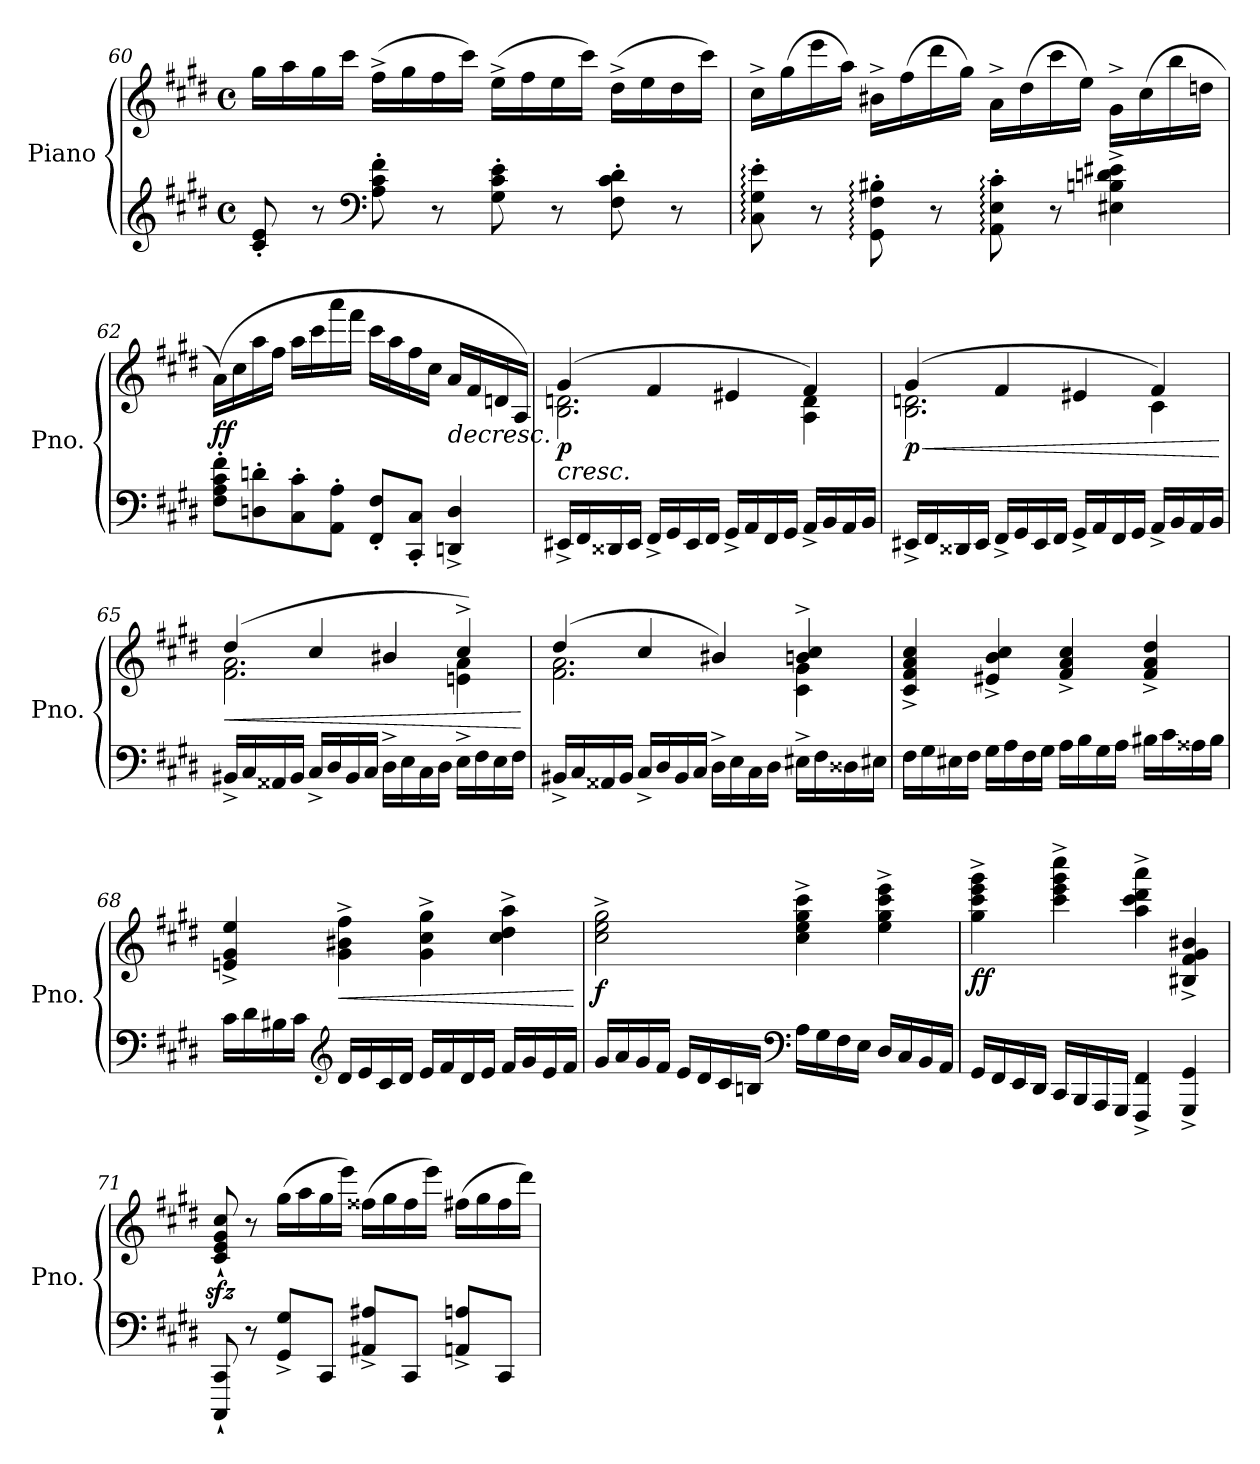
**kern	**kern	**dynam
*part1	*part1	*part1
*staff2	*staff1	*staff1/2
*I"Piano	*	*
*I'Pno.	*	*
!!LO:LB:g=z
*clefG2	*clefG2	*
*k[f#c#g#d#]	*k[f#c#g#d#]	*
*M4/4	*M4/4	*
*met(c)	*met(c)	*
=60	=60	=60
8c#/' 8e/'	16gg#\LL	.
.	16aa\	.
8r	16gg#\	.
.	16ccc#\JJ	.
*clefF4	*	*
8A\' 8c#\' 8f#\'	(>16ff#^\LL	.
.	16gg#\	.
8r	16ff#\	.
.	16ccc#\JJ)	.
8G#\' 8c#\' 8e\'	(>16ee^\LL	.
.	16ff#\	.
8r	16ee\	.
.	16ccc#\JJ)	.
8F#\' 8c#\' 8d#\'	(>16dd#^\LL	.
.	16ee\	.
8r	16dd#\	.
.	16ccc#\JJ)	.
=61	=61	=61
8C#\:' 8G#\:' 8e\:'	16cc#^\LL	.
.	(>16gg#\	.
8r	16eee\	.
.	16aa\JJ)	.
8GG#\:' 8F#\:' 8B#X\:'	16b#X^\LL	.
.	(>16ff#\	.
8r	16ddd#\	.
.	16gg#\JJ)	.
8AA\:' 8E\:' 8c#\:'	16a^\LL	.
.	(>16dd#\	.
8r	16ccc#\	.
.	16ee\JJ)	.
4E#X\^ 4Bn\^ 4dn\^ 4e#X\^	16g#^\LL	.
.	(>16cc#\	.
.	16bb\	.
.	16ddn\JJ	.
!!LO:PB:g=z
=62	=62	=62
!	!	!LO:DY:b
8F#\' 8A\' 8c#\' 8f#\'L	(>16a\LL)	ff
.	16cc#\	.
8Dn\' 8dn\'	16aa\	.
.	16ff#\JJ	.
8C#\' 8c#\'	16aa\LL	.
.	16ccc#\	.
8AA\' 8A\'J	16aaa\	.
.	16fff#\JJ	.
8FF#/' 8F#/'L	16ccc#\LL	.
.	16aa\	.
8CC#/' 8C#/'J	16ff#\	.
.	16cc#\JJ	.
!	!	!LO:HP:b
4DDn/^ 4D/^	16a/LL	>
.	16f#/	.
.	16dn/	.
.	16A/JJ)	.
=63	=63	=63
!	!	!LO:HP:b
*	*^	*
!	!	!	!LO:DY:n=1:b
16EE#X^/LL	(>4g#/	2.B\ 2.dn\	< p
16FF#/	.	.	.
16DD##X/	.	.	.
16EE#/JJ	.	.	.
16FF#^/LL	4f#/	.	.
16GG#/	.	.	.
16EE#/	.	.	.
16FF#/JJ	.	.	.
16GG#^/LL	4e#X/	.	.
16AA/	.	.	.
16FF#/	.	.	.
16GG#/JJ	.	.	.
16AA^/LL	4f#/)	4A\ 4d\	.
16BB/	.	.	.
16AA/	.	.	.
16BB/JJ	.	.	.
*	*v	*v	*
.	.	]
!!LO:LB:g=z
=64	=64	=64
!	!	!LO:HP:b
*	*^	*
!	!	!	!LO:DY:n=1:b
16EE#X^/LL	(>4g#/	2.B\ 2.dn\	< p
16FF#/	.	.	.
16DD##X/	.	.	.
16EE#/JJ	.	.	.
16FF#^/LL	4f#/	.	.
16GG#/	.	.	.
16EE#/	.	.	.
16FF#/JJ	.	.	.
16GG#^/LL	4e#X/	.	.
16AA/	.	.	.
16FF#/	.	.	.
16GG#/JJ	.	.	.
16AA^/LL	4f#/)	4c#\	.
16BB/	.	.	.
16AA/	.	.	.
16BB/JJ	.	.	.
*	*v	*v	*
.	.	[
=65	=65	=65
!	!	!LO:HP:b
*	*^	*
16BB#X^/LL	(>4dd#/	2.f#\ 2.a\	<
16C#/	.	.	.
16AA##X/	.	.	.
16BB#/JJ	.	.	.
16C#^/LL	4cc#/	.	.
16D#/	.	.	.
16BB#/	.	.	.
16C#/JJ	.	.	.
16D#^\LL	4b#X/	.	.
16E\	.	.	.
16C#\	.	.	.
16D#\JJ	.	.	.
16E^\LL	4cc#^/)	4en\ 4a\	.
16F#\	.	.	.
16E\	.	.	.
16F#\JJ	.	.	.
*	*v	*v	*
.	.	[
!!LO:LB:g=z
=66	=66	=66
*	*^	*
16BB#X^/LL	(>4dd#/	2.f#\ 2.a\	.
16C#/	.	.	.
16AA##X/	.	.	.
16BB#/JJ	.	.	.
16C#^/LL	4cc#/	.	.
16D#/	.	.	.
16BB#/	.	.	.
16C#/JJ	.	.	.
16D#^\LL	4b#X/)	.	.
16E\	.	.	.
16C#\	.	.	.
16D#\JJ	.	.	.
16E#X^\LL	4bn/^ 4cc#/^	4c#\ 4g#\	.
16F#\	.	.	.
16D##X\	.	.	.
16E#X\JJ	.	.	.
*	*v	*v	*
=67	=67	=67
16F#\LL	4c#/^ 4f#/^ 4a/^ 4cc#/^	.
16G#\	.	.
16E#X\	.	.
16F#\JJ	.	.
16G#\LL	4e#X/^ 4b/^ 4cc#/^	.
16A\	.	.
16F#\	.	.
16G#\JJ	.	.
16A\LL	4f#/^ 4a/^ 4cc#/^	.
16B\	.	.
16G#\	.	.
16A\JJ	.	.
16B#X\LL	4f#/^ 4a/^ 4dd#/^	.
16c#\	.	.
16A##X\	.	.
16B#\JJ	.	.
!!LO:LB:g=z
=68	=68	=68
16c#\LL	4en/^ 4g#/^ 4ee/^	.
16d#\	.	.
16B#X\	.	.
16c#\JJ	.	.
*clefG2	*	*
!	!	!LO:HP:b
16d#/LL	4g#\^ 4b#X\^ 4ff#\^	<
16e/	.	.
16c#/	.	.
16d#/JJ	.	.
16e/LL	4g#\^ 4cc#\^ 4gg#\^	.
16f#/	.	.
16d#/	.	.
16e/JJ	.	.
16f#/LL	4cc#\^ 4dd#\^ 4aa\^	.
16g#/	.	.
16e/	.	.
16f#/JJ	.	.
.	.	[
=69	=69	=69
!	!	!LO:DY:b
16g#/LL	2cc#\^ 2ee\^ 2gg#\^	f
16a/	.	.
16g#/	.	.
16f#/JJ	.	.
16e/LL	.	.
16d#/	.	.
16c#/	.	.
16Bn/JJ	.	.
*clefF4	*	*
16A\LL	4cc#\^ 4ee\^ 4gg#\^ 4ccc#\^	.
16G#\	.	.
16F#\	.	.
16E\JJ	.	.
16D#/LL	4ee\^ 4gg#\^ 4ccc#\^ 4eee\^	.
16C#/	.	.
16BB/	.	.
16AA/JJ	.	.
.	.	[
!!LO:PB:g=z
=70	=70	=70
!	!	!LO:DY:b
16GG#/LL	4gg#\^ 4ccc#\^ 4eee\^ 4ggg#\^	ff
16FF#/	.	.
16EE/	.	.
16DD#/JJ	.	.
16CC#/LL	4ccc#\^ 4eee\^ 4ggg#\^ 4cccc#\^	.
16BBB/	.	.
16AAA/	.	.
16GGG#/JJ	.	.
4FFF#/^ 4FF#/^	4aa\^ 4ccc#\^ 4ddd#\^ 4aaa\^	.
4GGG#/^ 4GG#/^	4B#X/^ 4f#/^ 4g#/^ 4b#X/^	.
=71	=71	=71
8CCC#/` 8CC#/`	8c#/zz<` 8e/zz<` 8g#/zz<` 8cc#/zz<`	.
8r	8r	.
!	!	!LO:DY:b
8GG#/^ 8G#/^L	(>16gg#\LL	other-dynamics
.	16aa\	.
8CC#/J	16gg#\	.
.	16eee\JJ)	.
8AA#X/^ 8A#X/^L	(>16ff##X\LL	.
.	16gg#\	.
8CC#/J	16ff##\	.
.	16eee\JJ)	.
8AAn/^ 8An/^L	(>16ff#X\LL	.
.	16gg#\	.
8CC#/J	16ff#\	.
.	16ddd#\JJ)	.
=	=	=
*-	*-	*-
